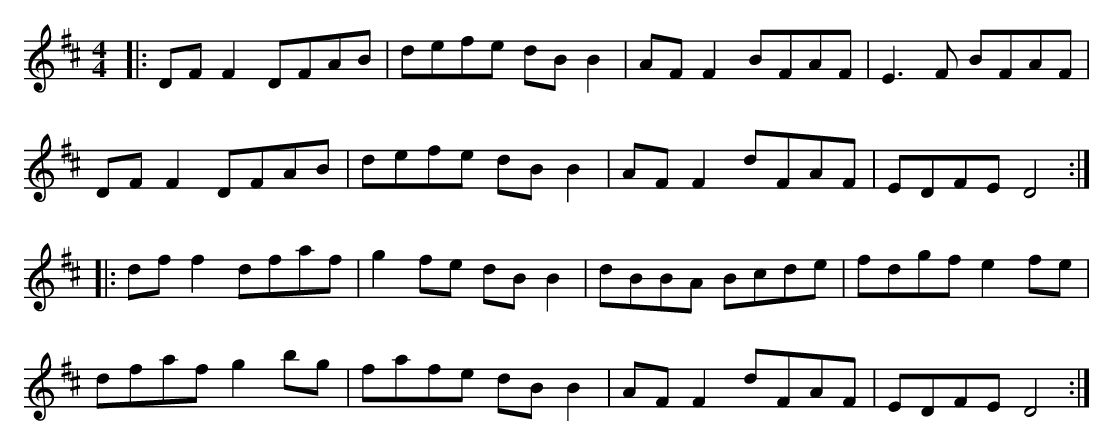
X:1
M:4/4
K:D
|:DF F2 DFAB|defe dB B2|AF F2 BFAF|E3F BFAF|
DF F2 DFAB|defe dB B2|AF F2 dFAF|EDFE D4:|
|:df f2 dfaf|g2 fe dB B2|dBBA Bcde|fdgf e2 fe|
dfaf g2 bg|fafe dB B2|AF F2 dFAF|EDFE D4:|
